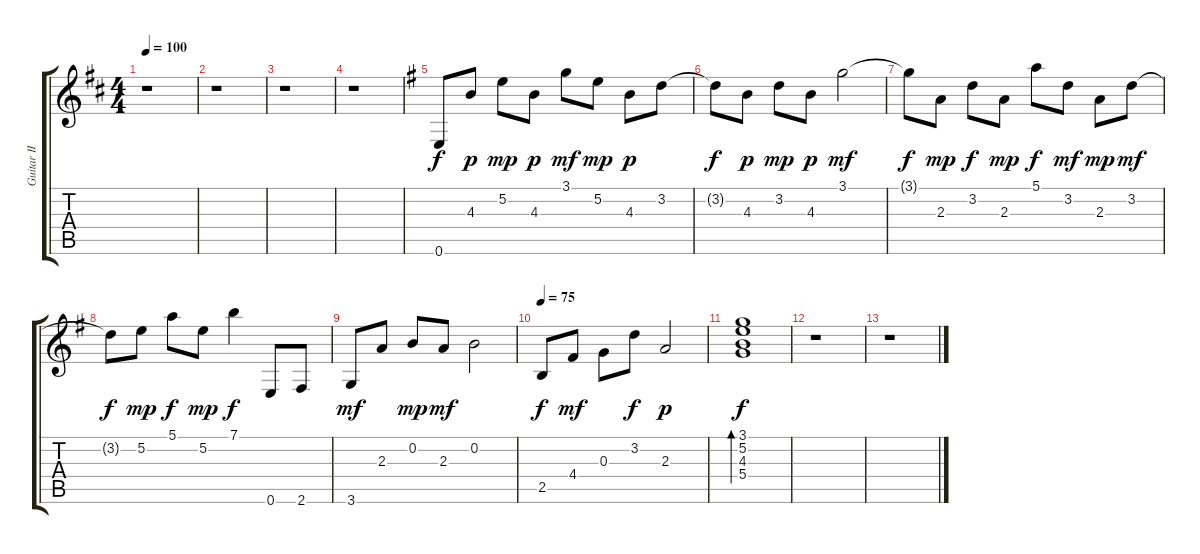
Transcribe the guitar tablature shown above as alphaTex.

\track ("Guitar II" "Guitar II") {instrument acousticguitarnylon}
\staff {score tabs}
\tuning (E4 B3 G3 D3 A2 E2) {hide}
\ts (4 4)
\tempo 100
\clef g2
\ks bminor
r.1{dy f} |
r.1 |
r.1 |
r.1 |
\ks g
0.6.8 4.3.8{dy p} 5.2.8{dy mp} 4.3.8{dy p} 3.1.8{dy mf} 5.2.8{dy mp} 4.3.8{dy p} 3.2.8 |
3.2{t}.8{dy f} 4.3.8{dy p} 3.2.8{dy mp} 4.3.8{dy p} 3.1.2{dy mf} |
3.1{t}.8{dy f} 2.3.8{dy mp} 3.2.8{dy f} 2.3.8{dy mp} 5.1.8{dy f} 3.2.8{dy mf} 2.3.8{dy mp} 3.2.8{dy mf} |
3.2{t}.8{dy f} 5.2.8{dy mp} 5.1.8{dy f} 5.2.8{dy mp} 7.1.4{dy f} 0.6.8 2.6.8 |
3.6.8{dy mf} 2.3.8 0.2.8{dy mp} 2.3.8{dy mf} 0.2.2 |
\tempo 75
2.5.8{dy f} 4.4.8{dy mf} 0.3.8 3.2.8{dy f} 2.3.2{dy p} |
(3.1 5.2 4.3 5.4).1{bd 240 dy f} |
r.1 |
r.1
